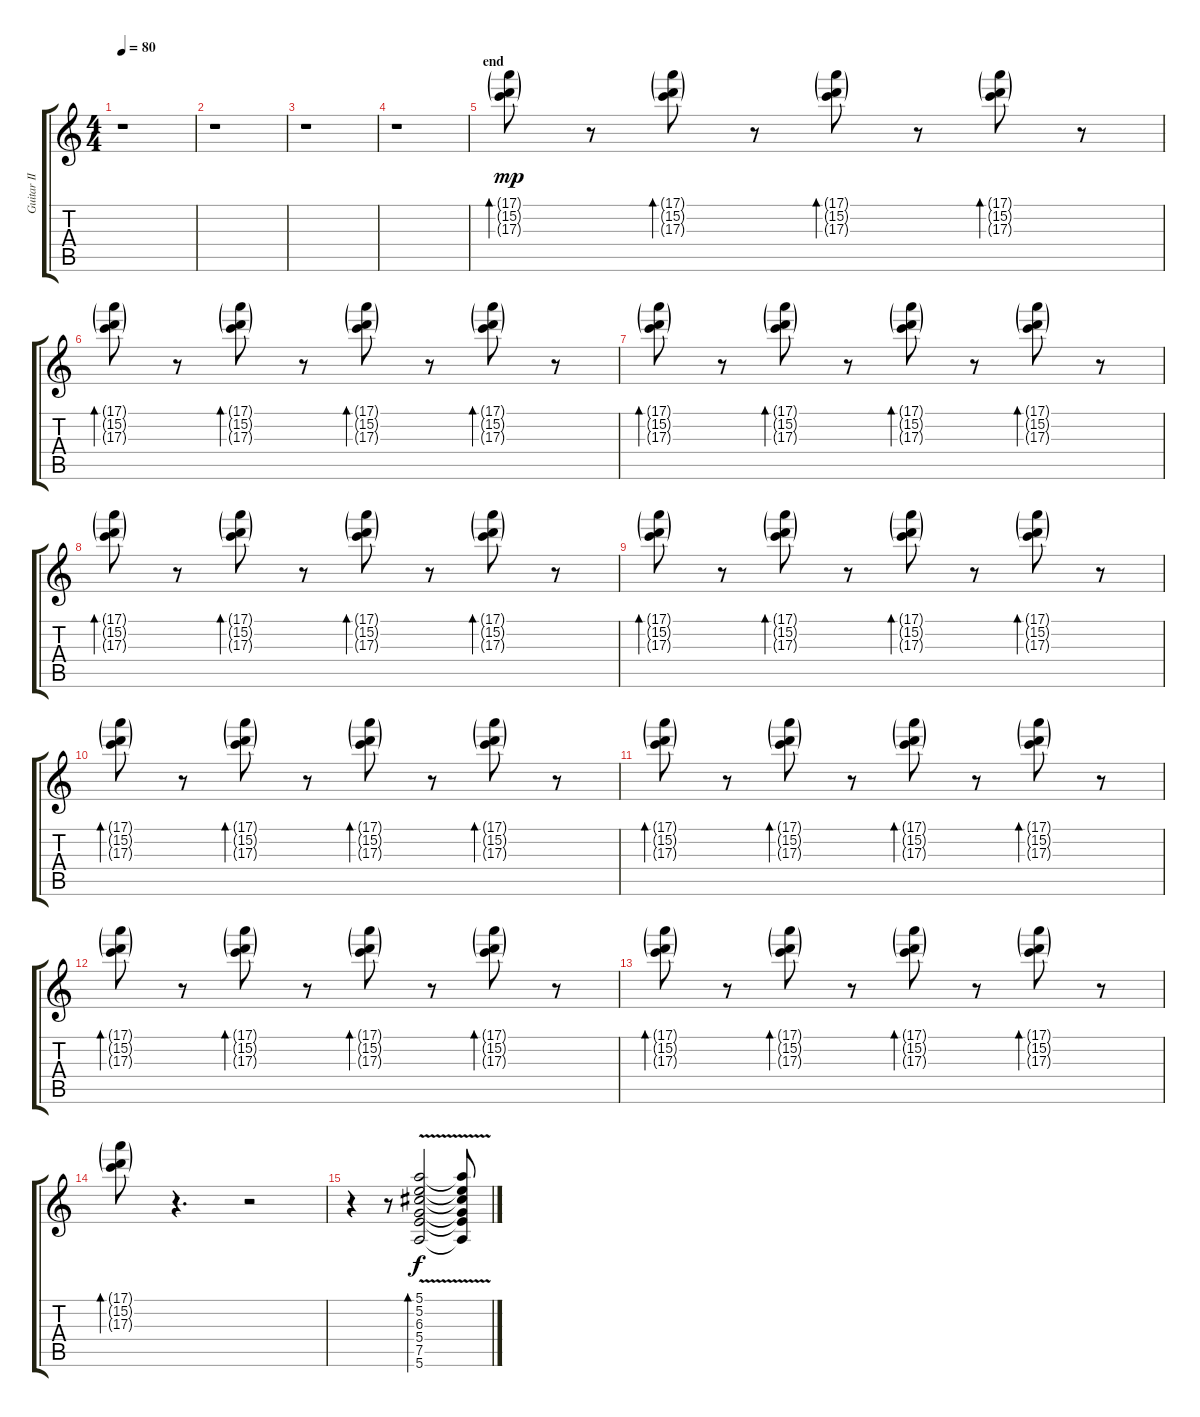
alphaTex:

\track ("Guitar II (2)" "Guitar II ") {instrument acousticguitarnylon}
\staff {score tabs}
\tuning (E4 B3 G3 D3 A2 E2) {hide}
\ts (4 4)
\tempo 80
\clef g2
\ks aminor
r.1{dy mp} |
r.1 |
r.1 |
r.1 |
\section ("" "end")
(17.1{g} 15.2{g} 17.3{g}).8{bd 240} r.8 (17.1{g} 15.2{g} 17.3{g}).8{bd 240} r.8 (17.1{g} 15.2{g} 17.3{g}).8{bd 240} r.8 (17.1{g} 15.2{g} 17.3{g}).8{bd 240} r.8 |
(17.1{g} 15.2{g} 17.3{g}).8{bd 240} r.8 (17.1{g} 15.2{g} 17.3{g}).8{bd 240} r.8 (17.1{g} 15.2{g} 17.3{g}).8{bd 240} r.8 (17.1{g} 15.2{g} 17.3{g}).8{bd 240} r.8 |
(17.1{g} 15.2{g} 17.3{g}).8{bd 240} r.8 (17.1{g} 15.2{g} 17.3{g}).8{bd 240} r.8 (17.1{g} 15.2{g} 17.3{g}).8{bd 240} r.8 (17.1{g} 15.2{g} 17.3{g}).8{bd 240} r.8 |
(17.1{g} 15.2{g} 17.3{g}).8{bd 240} r.8 (17.1{g} 15.2{g} 17.3{g}).8{bd 240} r.8 (17.1{g} 15.2{g} 17.3{g}).8{bd 240} r.8 (17.1{g} 15.2{g} 17.3{g}).8{bd 240} r.8 |
(17.1{g} 15.2{g} 17.3{g}).8{bd 240} r.8 (17.1{g} 15.2{g} 17.3{g}).8{bd 240} r.8 (17.1{g} 15.2{g} 17.3{g}).8{bd 240} r.8 (17.1{g} 15.2{g} 17.3{g}).8{bd 240} r.8 |
(17.1{g} 15.2{g} 17.3{g}).8{bd 240} r.8 (17.1{g} 15.2{g} 17.3{g}).8{bd 240} r.8 (17.1{g} 15.2{g} 17.3{g}).8{bd 240} r.8 (17.1{g} 15.2{g} 17.3{g}).8{bd 240} r.8 |
(17.1{g} 15.2{g} 17.3{g}).8{bd 240} r.8 (17.1{g} 15.2{g} 17.3{g}).8{bd 240} r.8 (17.1{g} 15.2{g} 17.3{g}).8{bd 240} r.8 (17.1{g} 15.2{g} 17.3{g}).8{bd 240} r.8 |
(17.1{g} 15.2{g} 17.3{g}).8{bd 240} r.8 (17.1{g} 15.2{g} 17.3{g}).8{bd 240} r.8 (17.1{g} 15.2{g} 17.3{g}).8{bd 240} r.8 (17.1{g} 15.2{g} 17.3{g}).8{bd 240} r.8 |
(17.1{g} 15.2{g} 17.3{g}).8{bd 240} r.8 (17.1{g} 15.2{g} 17.3{g}).8{bd 240} r.8 (17.1{g} 15.2{g} 17.3{g}).8{bd 240} r.8 (17.1{g} 15.2{g} 17.3{g}).8{bd 240} r.8 |
(17.1{g} 15.2{g} 17.3{g}).8{bd 240} r.4{d} r.2 |
r.4 r.8 (5.1{v} 5.2 6.3 5.4 7.5 5.6).2{bd 240 dy f} (5.1{t} 5.2{t} 6.3{t} 5.4{t} 7.5{t} 5.6{t}).8
